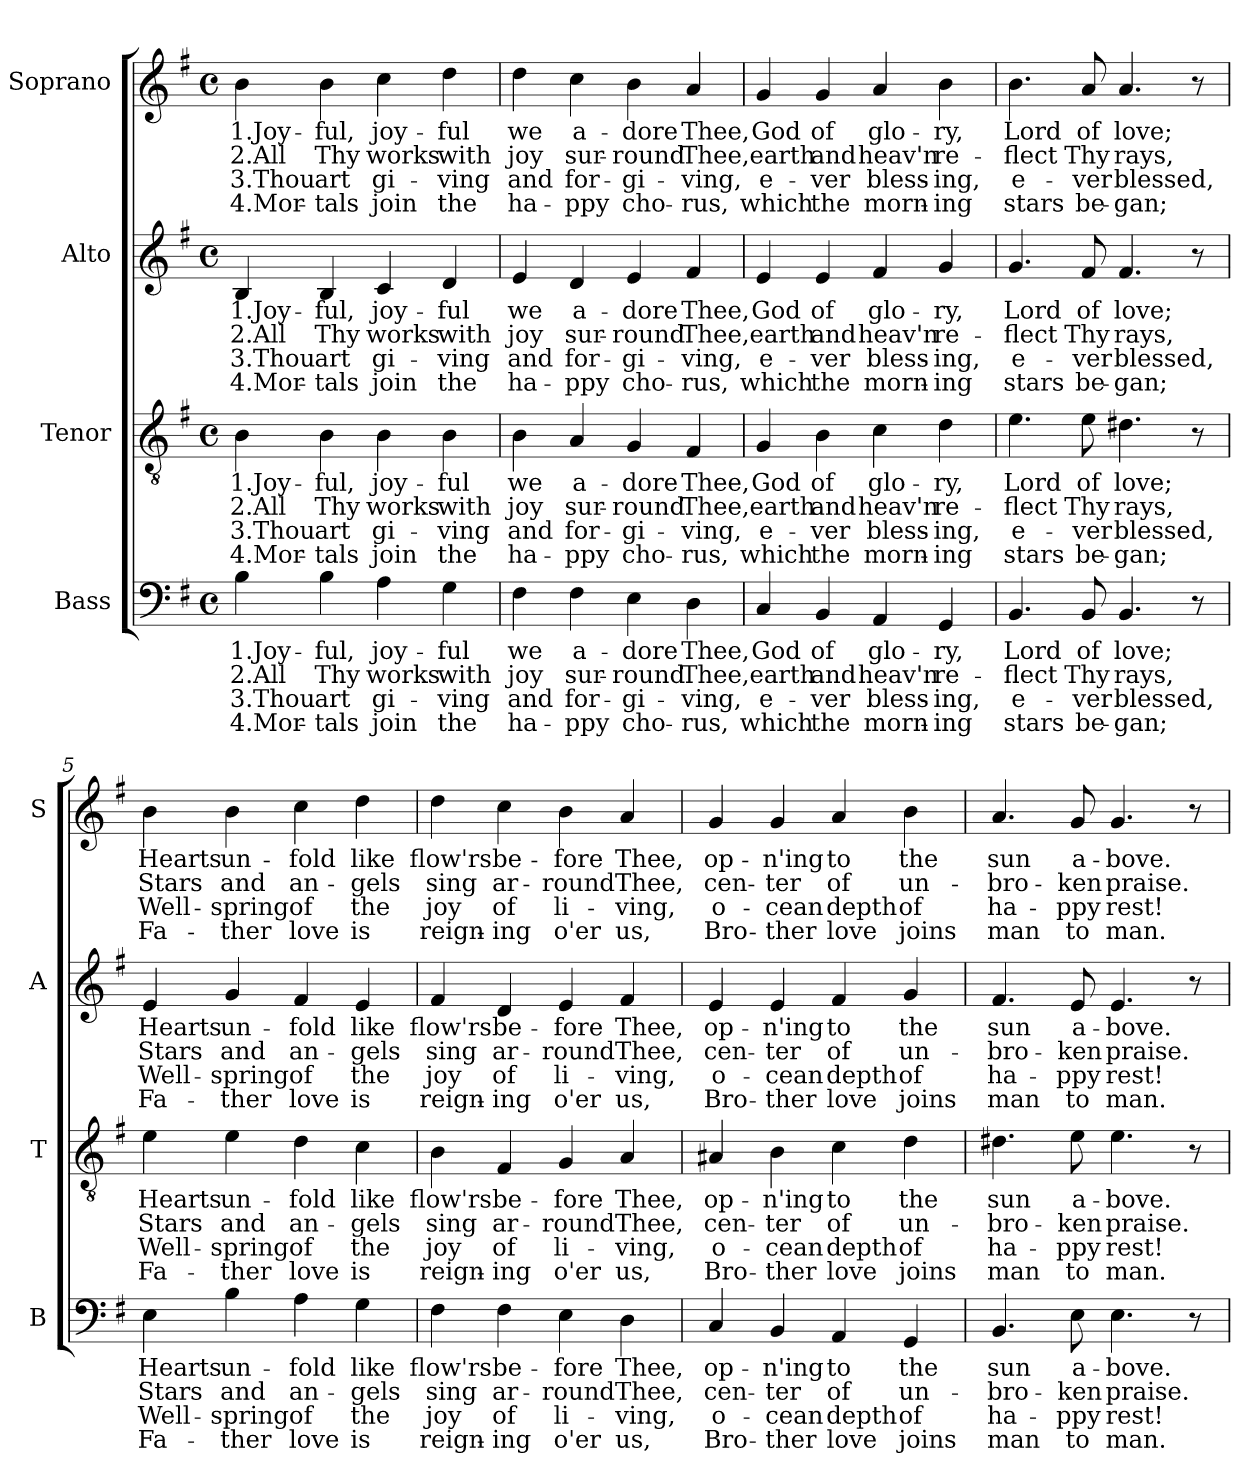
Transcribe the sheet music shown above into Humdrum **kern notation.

**kern	**text	**text	**text	**text	**kern	**text	**text	**text	**text	**kern	**text	**text	**text	**text	**kern	**text	**text	**text	**text
*part4	*part4	*part4	*part4	*part4	*part3	*part3	*part3	*part3	*part3	*part2	*part2	*part2	*part2	*part2	*part1	*part1	*part1	*part1	*part1
*staff4	*staff4	*staff4	*staff4	*staff4	*staff3	*staff3	*staff3	*staff3	*staff3	*staff2	*staff2	*staff2	*staff2	*staff2	*staff1	*staff1	*staff1	*staff1	*staff1
*I"Bass	*	*	*	*	*I"Tenor	*	*	*	*	*I"Alto	*	*	*	*	*I"Soprano	*	*	*	*
*I'B	*	*	*	*	*I'T	*	*	*	*	*I'A	*	*	*	*	*I'S	*	*	*	*
*clefF4	*	*	*	*	*clefGv2	*	*	*	*	*clefG2	*	*	*	*	*clefG2	*	*	*	*
*k[f#]	*	*	*	*	*k[f#]	*	*	*	*	*k[f#]	*	*	*	*	*k[f#]	*	*	*	*
*G:	*	*	*	*	*G:	*	*	*	*	*G:	*	*	*	*	*G:	*	*	*	*
*M4/4	*	*	*	*	*M4/4	*	*	*	*	*M4/4	*	*	*	*	*M4/4	*	*	*	*
*met(c)	*	*	*	*	*met(c)	*	*	*	*	*met(c)	*	*	*	*	*met(c)	*	*	*	*
=1	=1	=1	=1	=1	=1	=1	=1	=1	=1	=1	=1	=1	=1	=1	=1	=1	=1	=1	=1
4B\	1.Joy-	2.All	3.Thou	4.Mor-	4B\	1.Joy-	2.All	3.Thou	4.Mor-	4B/	1.Joy-	2.All	3.Thou	4.Mor-	4b\	1.Joy-	2.All	3.Thou	4.Mor-
4B\	-ful,	Thy	art	-tals	4B\	-ful,	Thy	art	-tals	4B/	-ful,	Thy	art	-tals	4b\	-ful,	Thy	art	-tals
4A\	joy-	works	gi-	join	4B\	joy-	works	gi-	join	4c/	joy-	works	gi-	join	4cc\	joy-	works	gi-	join
4G\	-ful	with	-ving	the	4B\	-ful	with	-ving	the	4d/	-ful	with	-ving	the	4dd\	-ful	with	-ving	the
=2	=2	=2	=2	=2	=2	=2	=2	=2	=2	=2	=2	=2	=2	=2	=2	=2	=2	=2	=2
4F#\	we	joy	and	ha-	4B\	we	joy	and	ha-	4e/	we	joy	and	ha-	4dd\	we	joy	and	ha-
4F#\	a-	sur-	for-	-ppy	4A/	a-	sur-	for-	-ppy	4d/	a-	sur-	for-	-ppy	4cc\	a-	sur-	for-	-ppy
4E\	-dore	-round	-gi-	cho-	4G/	-dore	-round	-gi-	cho-	4e/	-dore	-round	-gi-	cho-	4b\	-dore	-round	-gi-	cho-
4D\	Thee,	Thee,	-ving,	-rus,	4F#/	Thee,	Thee,	-ving,	-rus,	4f#/	Thee,	Thee,	-ving,	-rus,	4a/	Thee,	Thee,	-ving,	-rus,
=3	=3	=3	=3	=3	=3	=3	=3	=3	=3	=3	=3	=3	=3	=3	=3	=3	=3	=3	=3
4C/	God	earth	e-	which	4G/	God	earth	e-	which	4e/	God	earth	e-	which	4g/	God	earth	e-	which
4BB/	of	and	-ver	the	4B\	of	and	-ver	the	4e/	of	and	-ver	the	4g/	of	and	-ver	the
4AA/	glo-	heav'n	bless-	morn-	4c\	glo-	heav'n	bless-	morn-	4f#/	glo-	heav'n	bless-	morn-	4a/	glo-	heav'n	bless-	morn-
4GG/	-ry,	re-	-ing,	-ing	4d\	-ry,	re-	-ing,	-ing	4g/	-ry,	re-	-ing,	-ing	4b\	-ry,	re-	-ing,	-ing
!!LO:LB:g=z
=4	=4	=4	=4	=4	=4	=4	=4	=4	=4	=4	=4	=4	=4	=4	=4	=4	=4	=4	=4
4.BB/	Lord	-flect	e-	stars	4.e\	Lord	-flect	e-	stars	4.g/	Lord	-flect	e-	stars	4.b\	Lord	-flect	e-	stars
8BB/	of	Thy	-ver	be-	8e\	of	Thy	-ver	be-	8f#/	of	Thy	-ver	be-	8a/	of	Thy	-ver	be-
4.BB/	love;	rays,	blessed,	-gan;	4.d#X\	love;	rays,	blessed,	-gan;	4.f#/	love;	rays,	blessed,	-gan;	4.a/	love;	rays,	blessed,	-gan;
8r	.	.	.	.	8r	.	.	.	.	8r	.	.	.	.	8r	.	.	.	.
=5	=5	=5	=5	=5	=5	=5	=5	=5	=5	=5	=5	=5	=5	=5	=5	=5	=5	=5	=5
4E\	Hearts	Stars	Well-	Fa-	4e\	Hearts	Stars	Well-	Fa-	4e/	Hearts	Stars	Well-	Fa-	4b\	Hearts	Stars	Well-	Fa-
4B\	un-	and	-spring	-ther	4e\	un-	and	-spring	-ther	4g/	un-	and	-spring	-ther	4b\	un-	and	-spring	-ther
4A\	-fold	an-	of	love	4d\	-fold	an-	of	love	4f#/	-fold	an-	of	love	4cc\	-fold	an-	of	love
4G\	like	-gels	the	is	4c\	like	-gels	the	is	4e/	like	-gels	the	is	4dd\	like	-gels	the	is
=6	=6	=6	=6	=6	=6	=6	=6	=6	=6	=6	=6	=6	=6	=6	=6	=6	=6	=6	=6
4F#\	flow'rs	sing	joy	reign-	4B\	flow'rs	sing	joy	reign-	4f#/	flow'rs	sing	joy	reign-	4dd\	flow'rs	sing	joy	reign-
4F#\	be-	ar-	of	-ing	4F#/	be-	ar-	of	-ing	4d/	be-	ar-	of	-ing	4cc\	be-	ar-	of	-ing
4E\	-fore	-round	li-	o'er	4G/	-fore	-round	li-	o'er	4e/	-fore	-round	li-	o'er	4b\	-fore	-round	li-	o'er
4D\	Thee,	Thee,	-ving,	us,	4A/	Thee,	Thee,	-ving,	us,	4f#/	Thee,	Thee,	-ving,	us,	4a/	Thee,	Thee,	-ving,	us,
=7	=7	=7	=7	=7	=7	=7	=7	=7	=7	=7	=7	=7	=7	=7	=7	=7	=7	=7	=7
4C/	op-	cen-	o-	Bro-	4A#X/	op-	cen-	o-	Bro-	4e/	op-	cen-	o-	Bro-	4g/	op-	cen-	o-	Bro-
4BB/	-n'ing	-ter	-cean	-ther	4B\	-n'ing	-ter	-cean	-ther	4e/	-n'ing	-ter	-cean	-ther	4g/	-n'ing	-ter	-cean	-ther
4AA/	to	of	depth	love	4c\	to	of	depth	love	4f#/	to	of	depth	love	4a/	to	of	depth	love
4GG/	the	un-	of	joins	4d\	the	un-	of	joins	4g/	the	un-	of	joins	4b\	the	un-	of	joins
!!LO:PB:g=z
=8	=8	=8	=8	=8	=8	=8	=8	=8	=8	=8	=8	=8	=8	=8	=8	=8	=8	=8	=8
4.BB/	sun	-bro-	ha-	man	4.d#X\	sun	-bro-	ha-	man	4.f#/	sun	-bro-	ha-	man	4.a/	sun	-bro-	ha-	man
8E\	a-	-ken	-ppy	to	8e\	a-	-ken	-ppy	to	8e/	a-	-ken	-ppy	to	8g/	a-	-ken	-ppy	to
4.E\	-bove.	praise.	rest!	man.	4.e\	-bove.	praise.	rest!	man.	4.e/	-bove.	praise.	rest!	man.	4.g/	-bove.	praise.	rest!	man.
8r	.	.	.	.	8r	.	.	.	.	8r	.	.	.	.	8r	.	.	.	.
=	=	=	=	=	=	=	=	=	=	=	=	=	=	=	=	=	=	=	=
*-	*-	*-	*-	*-	*-	*-	*-	*-	*-	*-	*-	*-	*-	*-	*-	*-	*-	*-	*-
